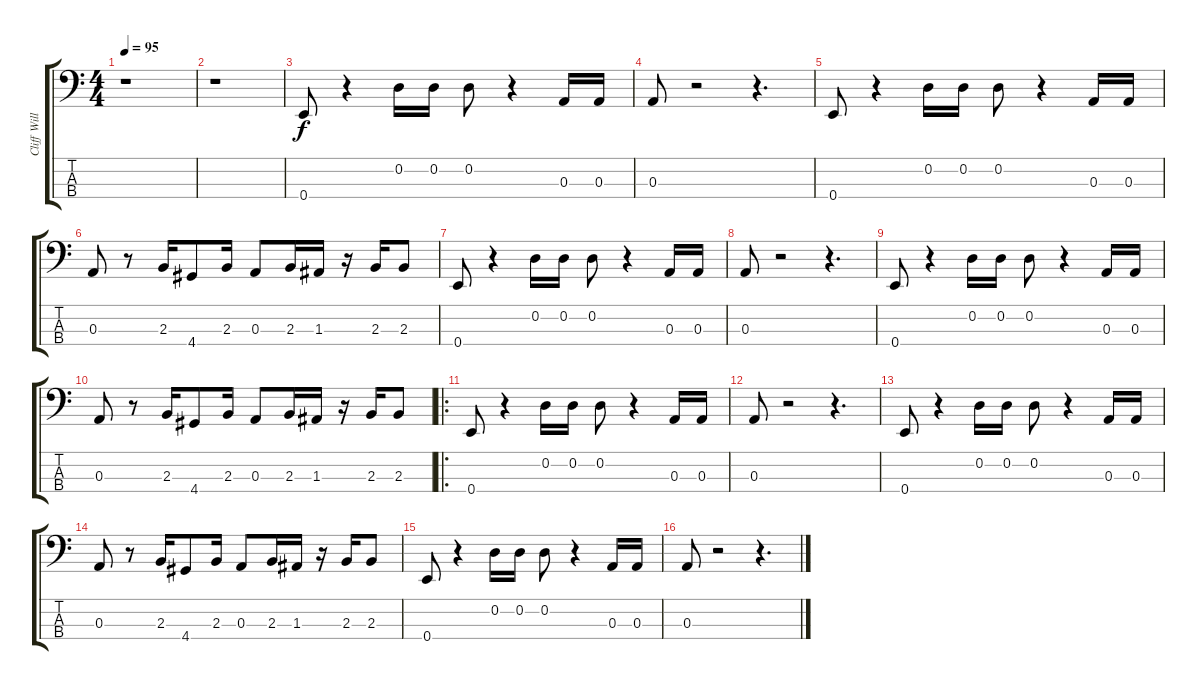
\track ("Cliff Williams" "Cliff Will") {instrument electricbassfinger}
\staff {score tabs}
\tuning (G2 D2 A1 E1) {hide}
\ts (4 4)
\tempo 95
\clef f4
\ks c
r.1{dy f instrument electricbassfinger} |
r.1 |
0.4.8 r.4 0.2.16 0.2.16 0.2.8 r.4 0.3.16 0.3.16 |
0.3.8 r.2 r.4{d} |
0.4.8 r.4 0.2.16 0.2.16 0.2.8 r.4 0.3.16 0.3.16 |
0.3.8 r.8 2.3.16 4.4.8 2.3.16 0.3.8 2.3.16 1.3.16 r.16 2.3.16 2.3.8 |
0.4.8 r.4 0.2.16 0.2.16 0.2.8 r.4 0.3.16 0.3.16 |
0.3.8 r.2 r.4{d} |
0.4.8 r.4 0.2.16 0.2.16 0.2.8 r.4 0.3.16 0.3.16 |
0.3.8 r.8 2.3.16 4.4.8 2.3.16 0.3.8 2.3.16 1.3.16 r.16 2.3.16 2.3.8 |
\ro
0.4.8 r.4 0.2.16 0.2.16 0.2.8 r.4 0.3.16 0.3.16 |
0.3.8 r.2 r.4{d} |
0.4.8 r.4 0.2.16 0.2.16 0.2.8 r.4 0.3.16 0.3.16 |
0.3.8 r.8 2.3.16 4.4.8 2.3.16 0.3.8 2.3.16 1.3.16 r.16 2.3.16 2.3.8 |
0.4.8 r.4 0.2.16 0.2.16 0.2.8 r.4 0.3.16 0.3.16 |
0.3.8 r.2 r.4{d}
